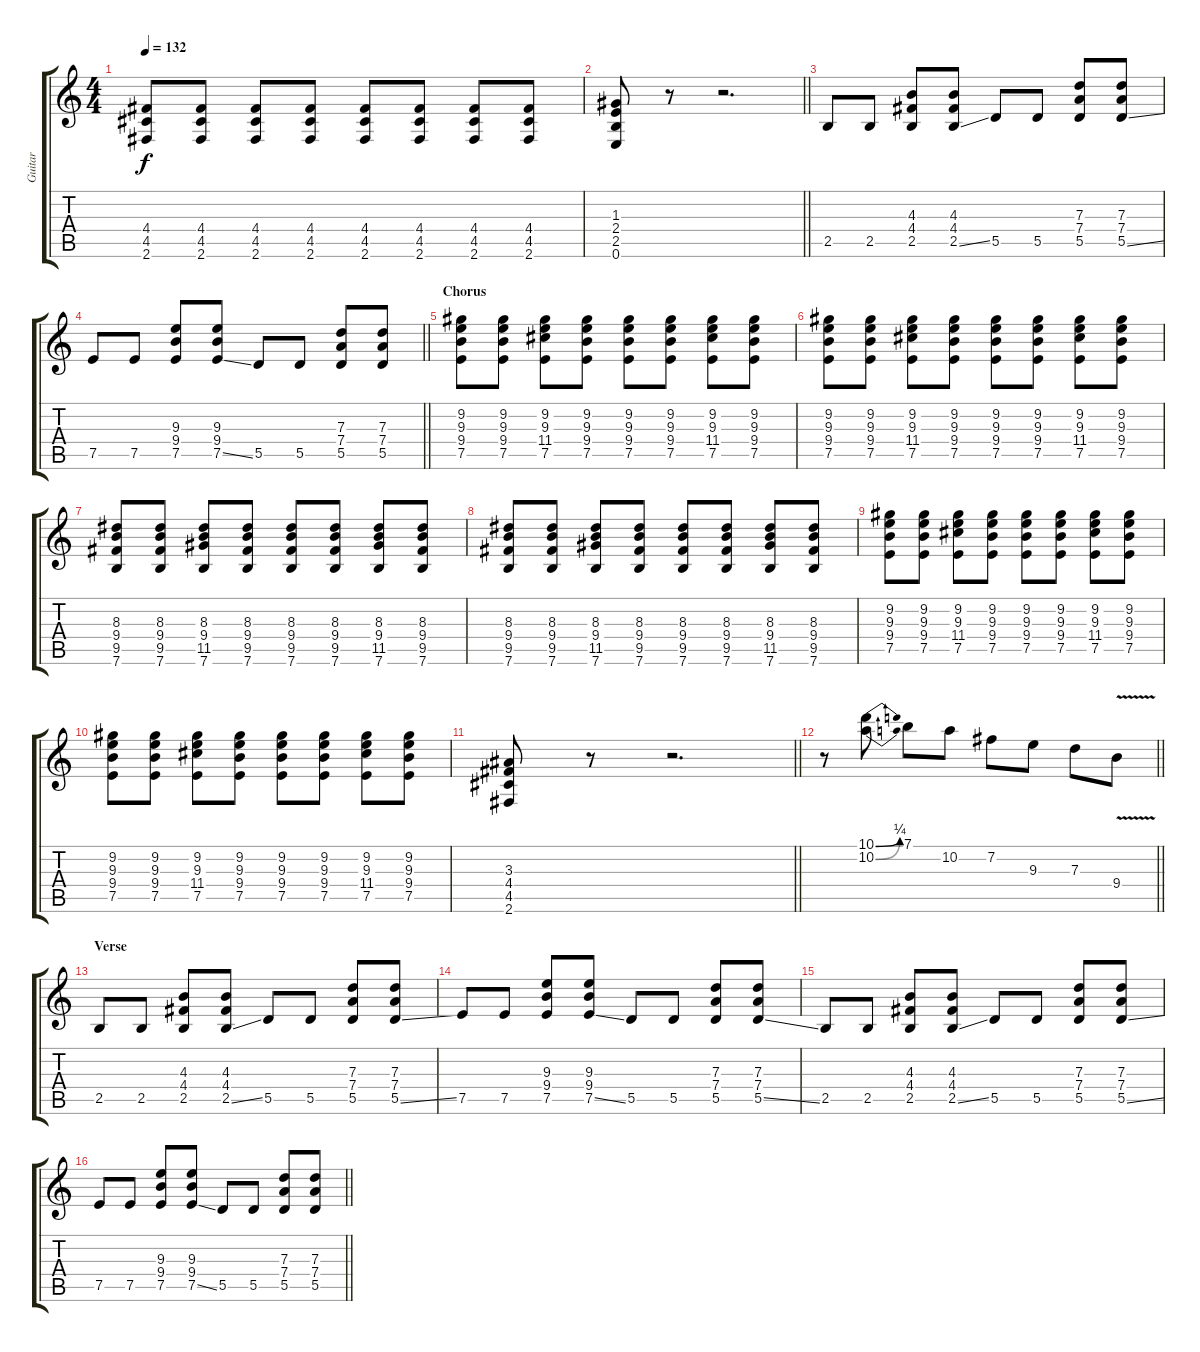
\track ("Guitar" "Guitar") {instrument overdrivenguitar}
\staff {score tabs}
\tuning (E4 B3 G3 D3 A2 E2) {hide}
\ts (4 4)
\tempo 132
\clef g2
\ks c
(4.4 4.5 2.6).8{dy f} (4.4 4.5 2.6).8 (4.4 4.5 2.6).8 (4.4 4.5 2.6).8 (4.4 4.5 2.6).8 (4.4 4.5 2.6).8 (4.4 4.5 2.6).8 (4.4 4.5 2.6).8 |
\barLineRight lightlight
(1.3 2.4 2.5 0.6).8 r.8 r.2{d} |
2.5.8 2.5.8 (4.3 4.4 2.5).8 (4.3 4.4 2.5{ss}).8 5.5.8 5.5.8 (7.3 7.4 5.5).8 (7.3 7.4 5.5{ss}).8 |
\barLineRight lightlight
7.5.8 7.5.8 (9.3 9.4 7.5).8 (9.3 9.4 7.5{ss}).8 5.5.8 5.5.8 (7.3 7.4 5.5).8 (7.3 7.4 5.5).8 |
\section ("" "Chorus")
(9.2 9.3 9.4 7.5).8 (9.2 9.3 9.4 7.5).8 (9.2 9.3 11.4 7.5).8 (9.2 9.3 9.4 7.5).8 (9.2 9.3 9.4 7.5).8 (9.2 9.3 9.4 7.5).8 (9.2 9.3 11.4 7.5).8 (9.2 9.3 9.4 7.5).8 |
(9.2 9.3 9.4 7.5).8 (9.2 9.3 9.4 7.5).8 (9.2 9.3 11.4 7.5).8 (9.2 9.3 9.4 7.5).8 (9.2 9.3 9.4 7.5).8 (9.2 9.3 9.4 7.5).8 (9.2 9.3 11.4 7.5).8 (9.2 9.3 9.4 7.5).8 |
(8.3 9.4 9.5 7.6).8 (8.3 9.4 9.5 7.6).8 (8.3 9.4 11.5 7.6).8 (8.3 9.4 9.5 7.6).8 (8.3 9.4 9.5 7.6).8 (8.3 9.4 9.5 7.6).8 (8.3 9.4 11.5 7.6).8 (8.3 9.4 9.5 7.6).8 |
(8.3 9.4 9.5 7.6).8 (8.3 9.4 9.5 7.6).8 (8.3 9.4 11.5 7.6).8 (8.3 9.4 9.5 7.6).8 (8.3 9.4 9.5 7.6).8 (8.3 9.4 9.5 7.6).8 (8.3 9.4 11.5 7.6).8 (8.3 9.4 9.5 7.6).8 |
(9.2 9.3 9.4 7.5).8 (9.2 9.3 9.4 7.5).8 (9.2 9.3 11.4 7.5).8 (9.2 9.3 9.4 7.5).8 (9.2 9.3 9.4 7.5).8 (9.2 9.3 9.4 7.5).8 (9.2 9.3 11.4 7.5).8 (9.2 9.3 9.4 7.5).8 |
(9.2 9.3 9.4 7.5).8 (9.2 9.3 9.4 7.5).8 (9.2 9.3 11.4 7.5).8 (9.2 9.3 9.4 7.5).8 (9.2 9.3 9.4 7.5).8 (9.2 9.3 9.4 7.5).8 (9.2 9.3 11.4 7.5).8 (9.2 9.3 9.4 7.5).8 |
\barLineRight lightlight
(3.3 4.4 4.5 2.6).8 r.8 r.2{d} |
\barLineRight lightlight
r.8 (10.1{be (bend 0 0 60 1)} 10.2{be (bend 0 0 60 1)}).8 7.1.8 10.2.8 7.2.8 9.3.8 7.3.8 9.4{v}.8 |
\section ("" "Verse")
2.5.8 2.5.8 (4.3 4.4 2.5).8 (4.3 4.4 2.5{ss}).8 5.5.8 5.5.8 (7.3 7.4 5.5).8 (7.3 7.4 5.5{ss}).8 |
7.5.8 7.5.8 (9.3 9.4 7.5).8 (9.3 9.4 7.5{ss}).8 5.5.8 5.5.8 (7.3 7.4 5.5).8 (7.3 7.4 5.5{ss}).8 |
2.5.8 2.5.8 (4.3 4.4 2.5).8 (4.3 4.4 2.5{ss}).8 5.5.8 5.5.8 (7.3 7.4 5.5).8 (7.3 7.4 5.5{ss}).8 |
\barLineRight lightlight
7.5.8 7.5.8 (9.3 9.4 7.5).8 (9.3 9.4 7.5{ss}).8 5.5.8 5.5.8 (7.3 7.4 5.5).8 (7.3 7.4 5.5).8
